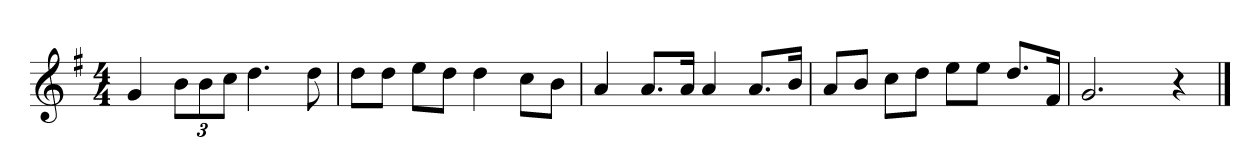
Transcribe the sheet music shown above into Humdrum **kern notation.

**kern
*part1
*staff1
*k[f#]
*M4/4
*MM120
=1
4g
12bL
12b
12ccJ
4.dd
8dd
=2
8ddL
8ddJ
8eeL
8ddJ
4dd
8ccL
8bJ
=3
4a
8.aL
16aJk
4a
8.aL
16bJk
=4
8aL
8bJ
8ccL
8ddJ
8eeL
8eeJ
8.ddL
16f#Jk
=5
2.g
4r
==
*-
